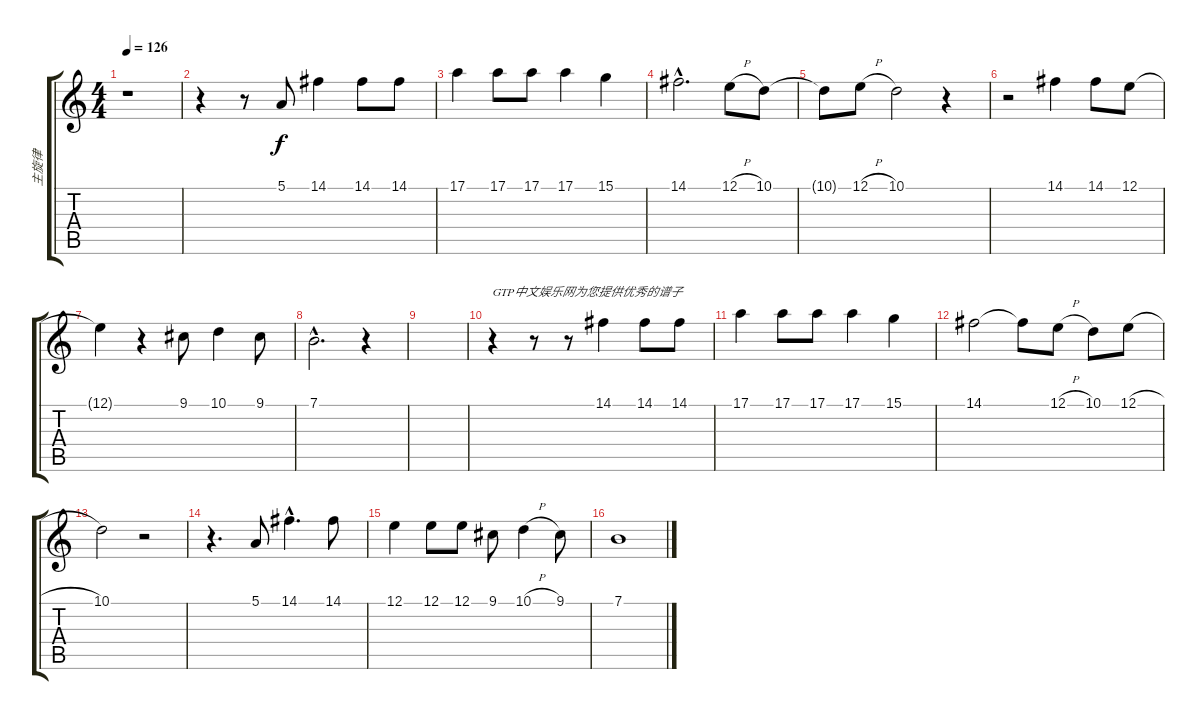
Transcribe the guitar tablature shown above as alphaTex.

\track ("主旋律" "主旋律") {instrument synthvoice}
\staff {score tabs}
\tuning (E4 B3 G3 D3 A2 E2) {hide}
\ts (4 4)
\tempo 126
\clef g2
\ks c
r.1{dy f} |
r.4 r.8 5.1.8 14.1.4 14.1.8 14.1.8 |
17.1.4 17.1.8 17.1.8 17.1.4 15.1.4 |
14.1{hac}.2{d} 12.1{h}.8 10.1.8 |
10.1{t}.8 12.1{h}.8 10.1.2 r.4 |
r.2 14.1.4 14.1.8 12.1.8 |
12.1{t}.4 r.4 9.1.8 10.1.4 9.1.8 |
7.1{hac}.2{d} r.4 |
|
r.4{txt "GTP中文娱乐网为您提供优秀的谱子"} r.8 r.8 14.1.4 14.1.8 14.1.8 |
17.1.4 17.1.8 17.1.8 17.1.4 15.1.4 |
14.1.2 14.1{t}.8 12.1{h}.8 10.1.8 12.1{h}.8 |
10.1.2 r.2 |
r.4{d} 5.1.8 14.1{hac}.4{d} 14.1.8 |
12.1.4 12.1.8 12.1.8 9.1.8 10.1{h}.4 9.1.8 |
7.1.1
